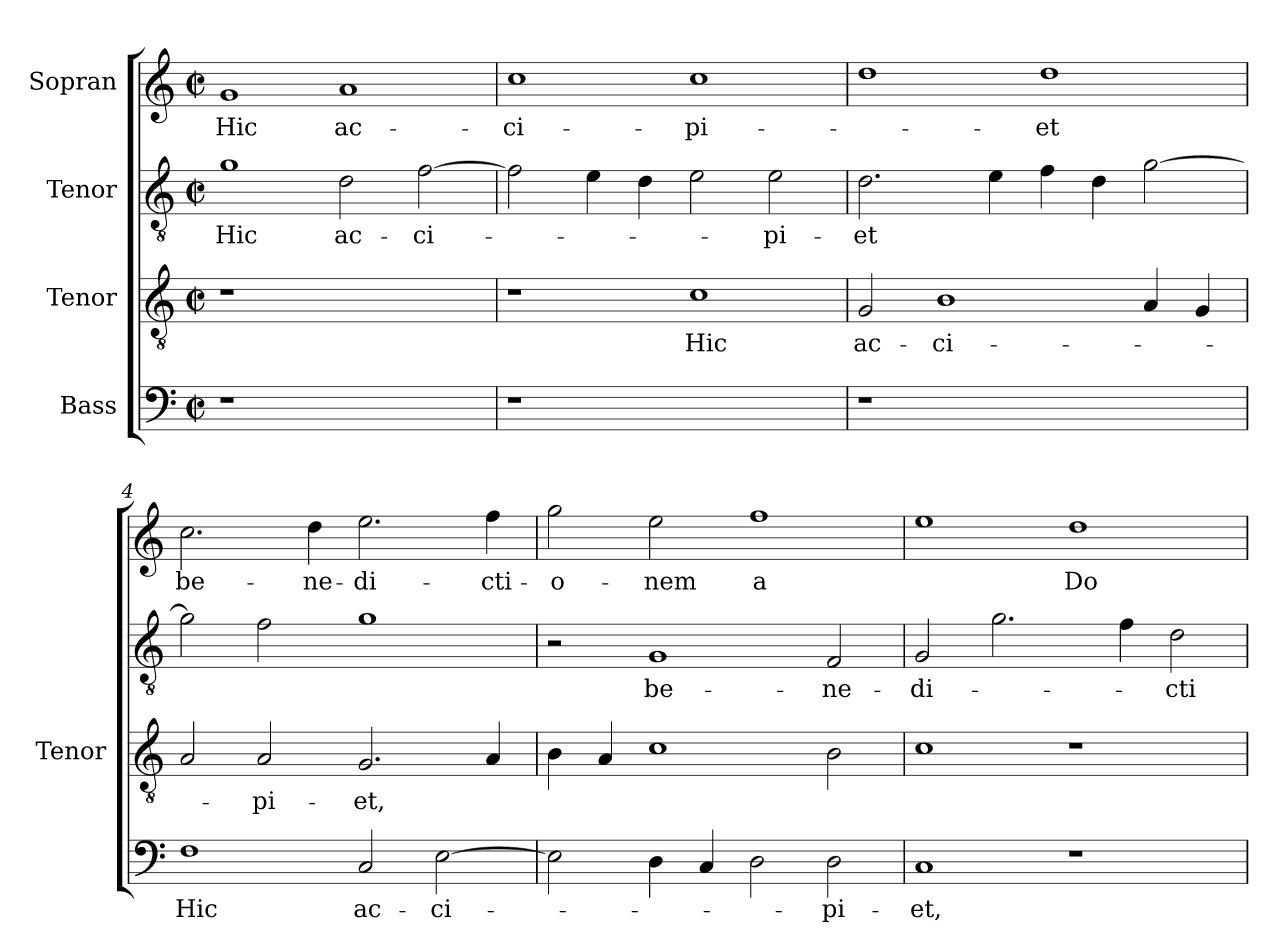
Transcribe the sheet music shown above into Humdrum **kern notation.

**kern	**text	**kern	**text	**kern	**text	**kern	**text
*part4	*part4	*part3	*part3	*part2	*part2	*part1	*part1
*staff4	*staff4	*staff3	*staff3	*staff2	*staff2	*staff1	*staff1
*I"Bass	*	*I"Tenor	*	*I"Tenor	*	*I"Sopran	*
*	*	*I'Tenor	*	*	*	*	*
!!LO:PB:g=z
*clefF4	*	*clefGv2	*	*clefGv2	*	*clefG2	*
*	*	*ITrd7c12	*	*ITrd7c12	*	*	*
*k[]	*	*k[]	*	*k[]	*	*k[]	*
*M2/2	*	*M2/2	*	*M2/2	*	*M2/2	*
*met(c|)	*	*met(c|)	*	*met(c|)	*	*met(c|)	*
=1	=1	=1	=1	=1	=1	=1	=1
!LO:N:vis=1	!	!LO:N:vis=1	!	!	!	!	!
!	!	!	!	!	!LO:LY:b:color=#000000	!	!
!	!	!	!	!	!	!	!LO:LY:b:color=#000000
1r	.	1r	.	1Gi	Hic	1gi	Hic
!	!	!	!	!	!LO:LY:b:color=#000000	!	!
!	!	!	!	!	!	!	!LO:LY:b:color=#000000
1ryy	.	1ryy	.	2Di\	ac-	1ai	ac-
!	!	!	!	!	!LO:LY:b:color=#000000	!	!
.	.	.	.	[>2Fi\	-ci-	.	.
=2	=2	=2	=2	=2	=2	=2	=2
!LO:N:vis=1	!	!	!	!	!	!	!
!	!	!	!	!	!	!	!LO:LY:b:color=#000000
1r	.	1r	.	2Fi\]	.	1cci	-ci-
.	.	.	.	4Ei\	.	.	.
.	.	.	.	4Di\	.	.	.
!	!	!	!LO:LY:b:color=#000000	!	!	!	!
!	!	!	!	!	!	!	!LO:LY:b:color=#000000
1ryy	.	1Ci	Hic	2Ei\	.	1cci	-pi-
!	!	!	!	!	!LO:LY:b:color=#000000	!	!
.	.	.	.	2Ei\	-pi-	.	.
=3	=3	=3	=3	=3	=3	=3	=3
!LO:N:vis=1	!	!	!	!	!	!	!
!	!	!	!LO:LY:b:color=#000000	!	!	!	!
!	!	!	!	!	!LO:LY:b:color=#000000	!	!
1r	.	2GGi/	ac-	2.Di\	-et	1ddi	.
!	!	!	!LO:LY:b:color=#000000	!	!	!	!
.	.	1BBi	-ci-	.	.	.	.
.	.	.	.	4Ei\	.	.	.
!	!	!	!	!	!	!	!LO:LY:b:color=#000000
1ryy	.	.	.	4Fi\	.	1ddi	-et
.	.	.	.	4Di\	.	.	.
.	.	4AAi/	.	[>2Gi\	.	.	.
.	.	4GGi/	.	.	.	.	.
=4	=4	=4	=4	=4	=4	=4	=4
!	!LO:LY:b:color=#000000	!	!	!	!	!	!
!	!	!	!	!	!	!	!LO:LY:b:color=#000000
1Fi	Hic	2AAi/	.	2Gi\]	.	2.cci\	be-
!	!	!	!LO:LY:b:color=#000000	!	!	!	!
.	.	2AAi/	-pi-	2Fi\	.	.	.
!	!	!	!	!	!	!	!LO:LY:b:color=#000000
.	.	.	.	.	.	4ddi\	-ne-
!	!LO:LY:b:color=#000000	!	!	!	!	!	!
!	!	!	!LO:LY:b:color=#000000	!	!	!	!
!	!	!	!	!	!	!	!LO:LY:b:color=#000000
2Ci/	ac-	2.GGi/	-et,	1Gi	.	2.eei\	-di-
!	!LO:LY:b:color=#000000	!	!	!	!	!	!
[>2Ei\	-ci-	.	.	.	.	.	.
!	!	!	!	!	!	!	!LO:LY:b:color=#000000
.	.	4AAi/	.	.	.	4ffi\	-cti-
=5	=5	=5	=5	=5	=5	=5	=5
!	!	!	!	!	!	!	!LO:LY:b:color=#000000
2Ei\]	.	4BBi\	.	2r	.	2ggi\	-o-
.	.	4AAi/	.	.	.	.	.
!	!	!	!	!	!LO:LY:b:color=#000000	!	!
!	!	!	!	!	!	!	!LO:LY:b:color=#000000
4Di\	.	1Ci	.	1GGi	be-	2eei\	-nem
4Ci/	.	.	.	.	.	.	.
!	!	!	!	!	!	!	!LO:LY:b:color=#000000
2Di\	.	.	.	.	.	1ffi	a
!	!LO:LY:b:color=#000000	!	!	!	!	!	!
!	!	!	!	!	!LO:LY:b:color=#000000	!	!
2Di\	-pi-	2BBi\	.	2FFi/	-ne-	.	.
=6	=6	=6	=6	=6	=6	=6	=6
!	!LO:LY:b:color=#000000	!	!	!	!	!	!
!	!	!	!	!	!LO:LY:b:color=#000000	!	!
1Ci	-et,	1Ci	.	2GGi/	-di-	1eei	.
.	.	.	.	2.Gi\	.	.	.
!	!	!	!	!	!	!	!LO:LY:b:color=#000000
1r	.	1r	.	.	.	1ddi	Do-
.	.	.	.	4Fi\	.	.	.
!	!	!	!	!	!LO:LY:b:color=#000000	!	!
.	.	.	.	2Di\	-cti-	.	.
=	=	=	=	=	=	=	=
*-	*-	*-	*-	*-	*-	*-	*-
